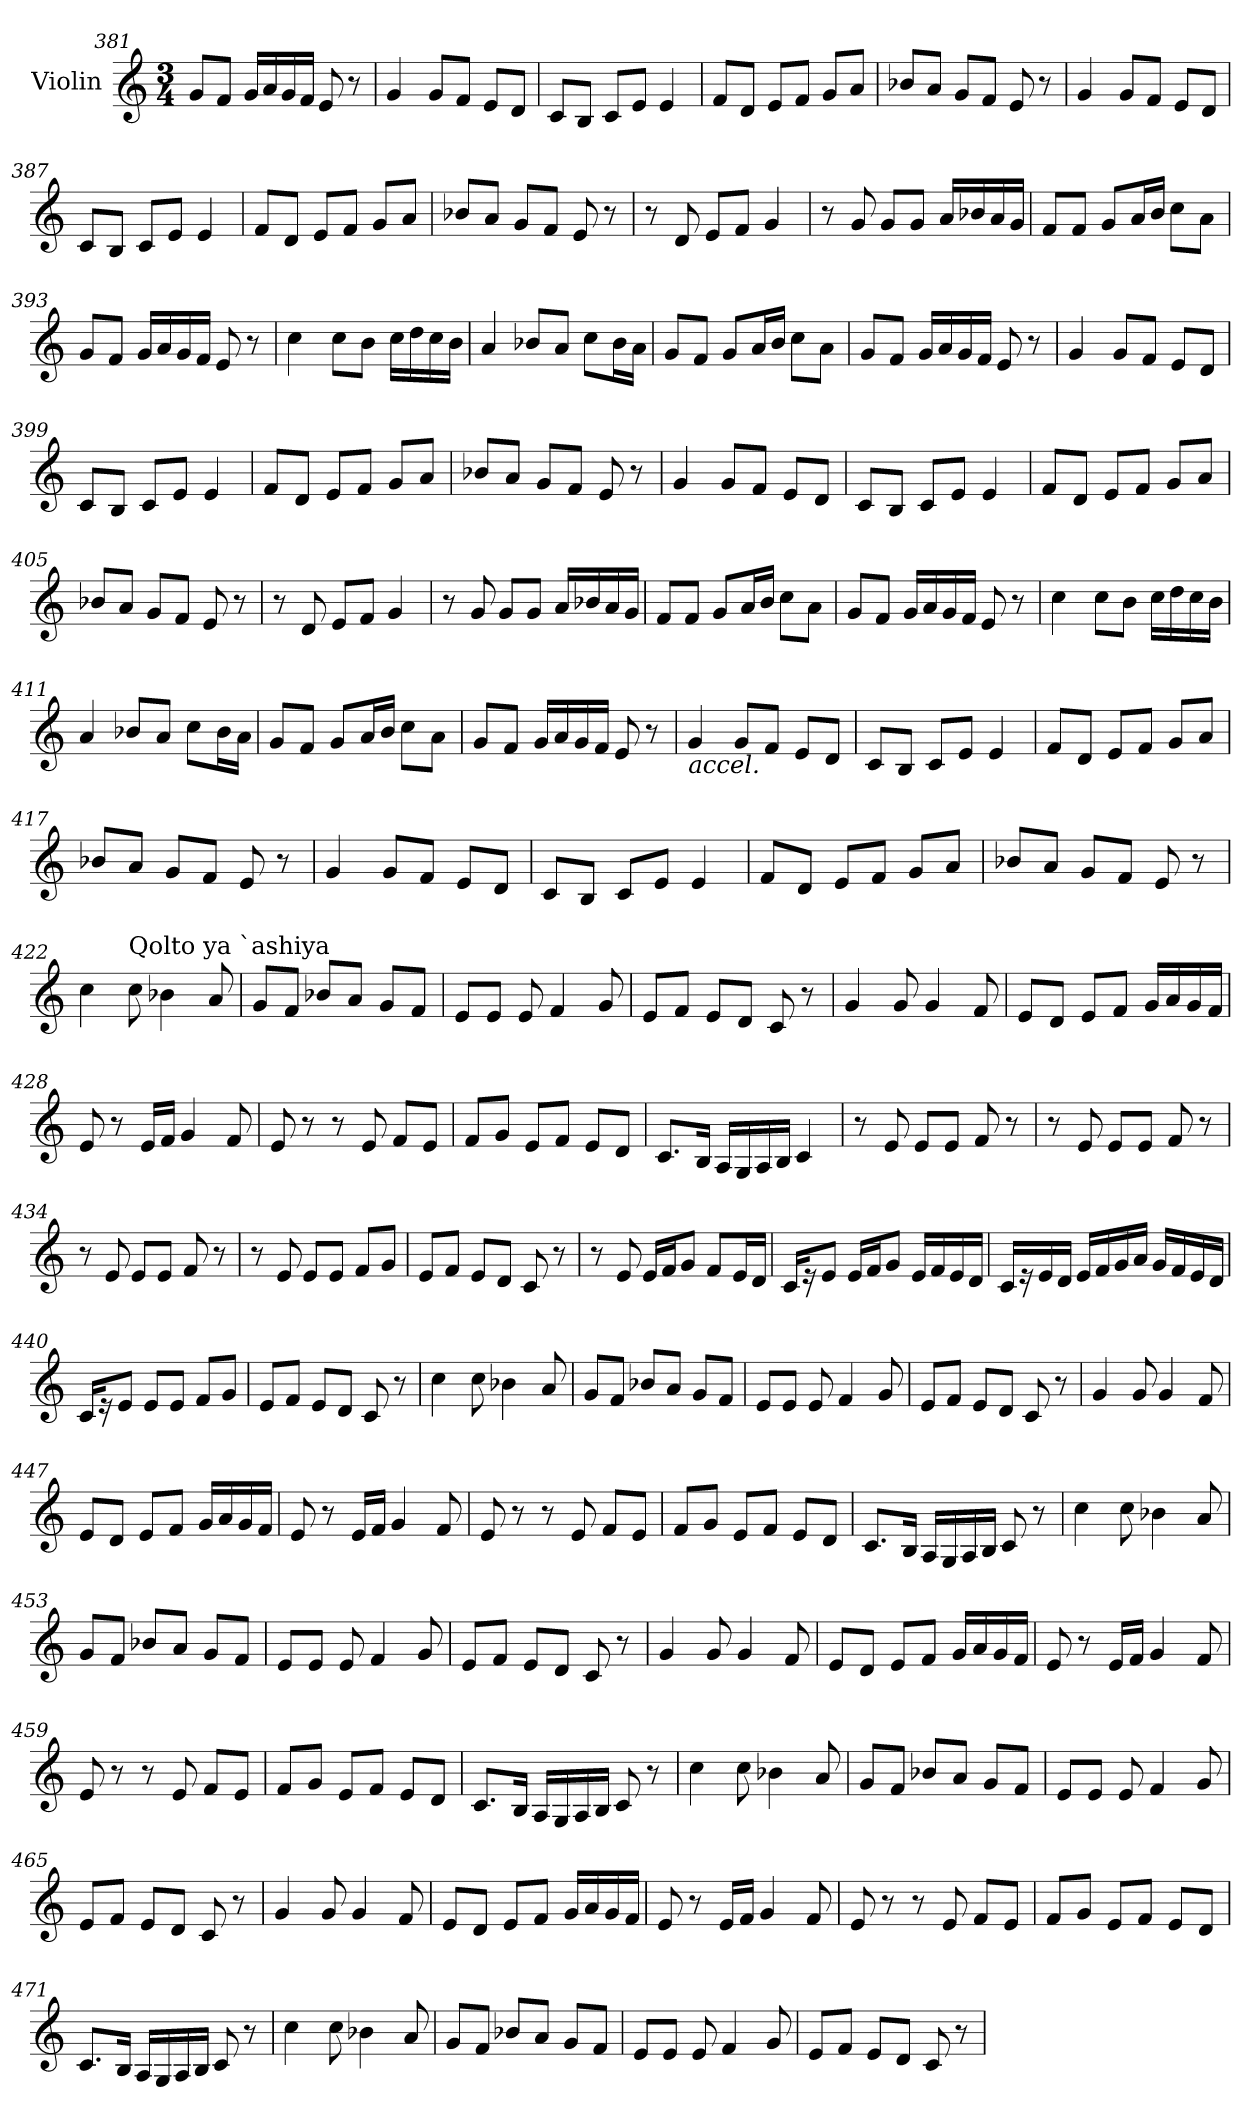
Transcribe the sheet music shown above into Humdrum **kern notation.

**kern
*part1
*staff1
*I"Violin
!!LO:LB:g=z
*clefG2
*k[]
*M3/4
=381
8g/L
8f/J
16g/LL
16a/
16g/
16f/JJ
8e/
8r
=382
4g/
8g/L
8f/J
8e/L
8d/J
=383
8c/L
8B/J
8c/L
8e/J
4e/
=384
8f/L
8d/J
8e/L
8f/J
8g/L
8a/J
=385
8b-X/L
8a/J
8g/L
8f/J
8e/
8r
=386
4g/
8g/L
8f/J
8e/L
8d/J
!!LO:LB:g=z
=387
8c/L
8B/J
8c/L
8e/J
4e/
=388
8f/L
8d/J
8e/L
8f/J
8g/L
8a/J
=389
8b-X/L
8a/J
8g/L
8f/J
8e/
8r
=390
8r
8d/
8e/L
8f/J
4g/
=391
8r
8g/
8g/L
8g/J
16a/LL
16b-X/
16a/
16g/JJ
=392
8f/L
8f/J
8g/L
16a/L
16b/JJ
8cc\L
8a\J
!!LO:LB:g=z
=393
8g/L
8f/J
16g/LL
16a/
16g/
16f/JJ
8e/
8r
=394
4cc\
8cc\L
8b\J
16cc\LL
16dd\
16cc\
16b\JJ
=395
4a/
8b-X/L
8a/J
8cc\L
16b-\L
16a\JJ
=396
8g/L
8f/J
8g/L
16a/L
16b/JJ
8cc\L
8a\J
=397
8g/L
8f/J
16g/LL
16a/
16g/
16f/JJ
8e/
8r
!!LO:LB:g=z
=398
4g/
8g/L
8f/J
8e/L
8d/J
=399
8c/L
8B/J
8c/L
8e/J
4e/
=400
8f/L
8d/J
8e/L
8f/J
8g/L
8a/J
=401
8b-X/L
8a/J
8g/L
8f/J
8e/
8r
=402
4g/
8g/L
8f/J
8e/L
8d/J
=403
8c/L
8B/J
8c/L
8e/J
4e/
!!LO:PB:g=z
=404
8f/L
8d/J
8e/L
8f/J
8g/L
8a/J
=405
8b-X/L
8a/J
8g/L
8f/J
8e/
8r
=406
8r
8d/
8e/L
8f/J
4g/
=407
8r
8g/
8g/L
8g/J
16a/LL
16b-X/
16a/
16g/JJ
=408
8f/L
8f/J
8g/L
16a/L
16b/JJ
8cc\L
8a\J
!!LO:LB:g=z
=409
8g/L
8f/J
16g/LL
16a/
16g/
16f/JJ
8e/
8r
=410
4cc\
8cc\L
8b\J
16cc\LL
16dd\
16cc\
16b\JJ
=411
4a/
8b-X/L
8a/J
8cc\L
16b-\L
16a\JJ
=412
8g/L
8f/J
8g/L
16a/L
16b/JJ
8cc\L
8a\J
=413
8g/L
8f/J
16g/LL
16a/
16g/
16f/JJ
8e/
8r
!!LO:LB:g=z
=414
!LO:TX:b:i:t=accel.
4g/
8g/L
8f/J
8e/L
8d/J
=415
8c/L
8B/J
8c/L
8e/J
4e/
=416
8f/L
8d/J
8e/L
8f/J
8g/L
8a/J
=417
8b-X/L
8a/J
8g/L
8f/J
8e/
8r
=418
4g/
8g/L
8f/J
8e/L
8d/J
=419
8c/L
8B/J
8c/L
8e/J
4e/
!!LO:LB:g=z
=420
8f/L
8d/J
8e/L
8f/J
8g/L
8a/J
=421
8b-X/L
8a/J
8g/L
8f/J
8e/
8r
=422
4cc\
!LO:TX:a:t=Qolto ya `ashiya
8cc\
4b-X\
8a/
=423
8g/L
8f/J
8b-X/L
8a/J
8g/L
8f/J
=424
8e/L
8e/J
8e/
4f/
8g/
=425
8e/L
8f/J
8e/L
8d/J
8c/
8r
!!LO:LB:g=z
=426
4g/
8g/
4g/
8f/
=427
8e/L
8d/J
8e/L
8f/J
16g/LL
16a/
16g/
16f/JJ
=428
8e/
8r
16e/LL
16f/JJ
4g/
8f/
=429
8e/
8r
8r
8e/
8f/L
8e/J
=430
8f/L
8g/J
8e/L
8f/J
8e/L
8d/J
!!LO:LB:g=z
=431
8.c/L
16B/Jk
16A/LL
16G/
16A/
16B/JJ
4c/
=432
8r
8e/
8e/L
8e/J
8f/
8r
=433
8r
8e/
8e/L
8e/J
8f/
8r
=434
8r
8e/
8e/L
8e/J
8f/
8r
=435
8r
8e/
8e/L
8e/J
8f/L
8g/J
!!LO:LB:g=z
=436
8e/L
8f/J
8e/L
8d/J
8c/
8r
=437
8r
8e/
16e/LL
16f/J
8g/J
8f/L
16e/L
16d/JJ
=438
16c/KL
16r
8e/J
16e/LL
16f/J
8g/J
16e/LL
16f/
16e/
16d/JJ
=439
16c/LL
16r
16e/
16d/JJ
16e/LL
16f/
16g/
16a/JJ
16g/LL
16f/
16e/
16d/JJ
=440
16c/KL
16r
8e/J
8e/L
8e/J
8f/L
8g/J
!!LO:LB:g=z
=441
8e/L
8f/J
8e/L
8d/J
8c/
8r
=442
4cc\
8cc\
4b-X\
8a/
=443
8g/L
8f/J
8b-X/L
8a/J
8g/L
8f/J
=444
8e/L
8e/J
8e/
4f/
8g/
=445
8e/L
8f/J
8e/L
8d/J
8c/
8r
=446
4g/
8g/
4g/
8f/
!!LO:PB:g=z
=447
8e/L
8d/J
8e/L
8f/J
16g/LL
16a/
16g/
16f/JJ
=448
8e/
8r
16e/LL
16f/JJ
4g/
8f/
=449
8e/
8r
8r
8e/
8f/L
8e/J
=450
8f/L
8g/J
8e/L
8f/J
8e/L
8d/J
=451
8.c/L
16B/Jk
16A/LL
16G/
16A/
16B/JJ
8c/
8r
!!LO:LB:g=z
=452
4cc\
8cc\
4b-X\
8a/
=453
8g/L
8f/J
8b-X/L
8a/J
8g/L
8f/J
=454
8e/L
8e/J
8e/
4f/
8g/
=455
8e/L
8f/J
8e/L
8d/J
8c/
8r
=456
4g/
8g/
4g/
8f/
=457
8e/L
8d/J
8e/L
8f/J
16g/LL
16a/
16g/
16f/JJ
!!LO:LB:g=z
=458
8e/
8r
16e/LL
16f/JJ
4g/
8f/
=459
8e/
8r
8r
8e/
8f/L
8e/J
=460
8f/L
8g/J
8e/L
8f/J
8e/L
8d/J
=461
8.c/L
16B/Jk
16A/LL
16G/
16A/
16B/JJ
8c/
8r
=462
4cc\
8cc\
4b-X\
8a/
!!LO:LB:g=z
=463
8g/L
8f/J
8b-X/L
8a/J
8g/L
8f/J
=464
8e/L
8e/J
8e/
4f/
8g/
=465
8e/L
8f/J
8e/L
8d/J
8c/
8r
=466
4g/
8g/
4g/
8f/
=467
8e/L
8d/J
8e/L
8f/J
16g/LL
16a/
16g/
16f/JJ
=468
8e/
8r
16e/LL
16f/JJ
4g/
8f/
!!LO:LB:g=z
=469
8e/
8r
8r
8e/
8f/L
8e/J
=470
8f/L
8g/J
8e/L
8f/J
8e/L
8d/J
=471
8.c/L
16B/Jk
16A/LL
16G/
16A/
16B/JJ
8c/
8r
=472
4cc\
8cc\
4b-X\
8a/
=473
8g/L
8f/J
8b-X/L
8a/J
8g/L
8f/J
!!LO:LB:g=z
=474
8e/L
8e/J
8e/
4f/
8g/
=475
8e/L
8f/J
8e/L
8d/J
8c/
8r
=
*-
